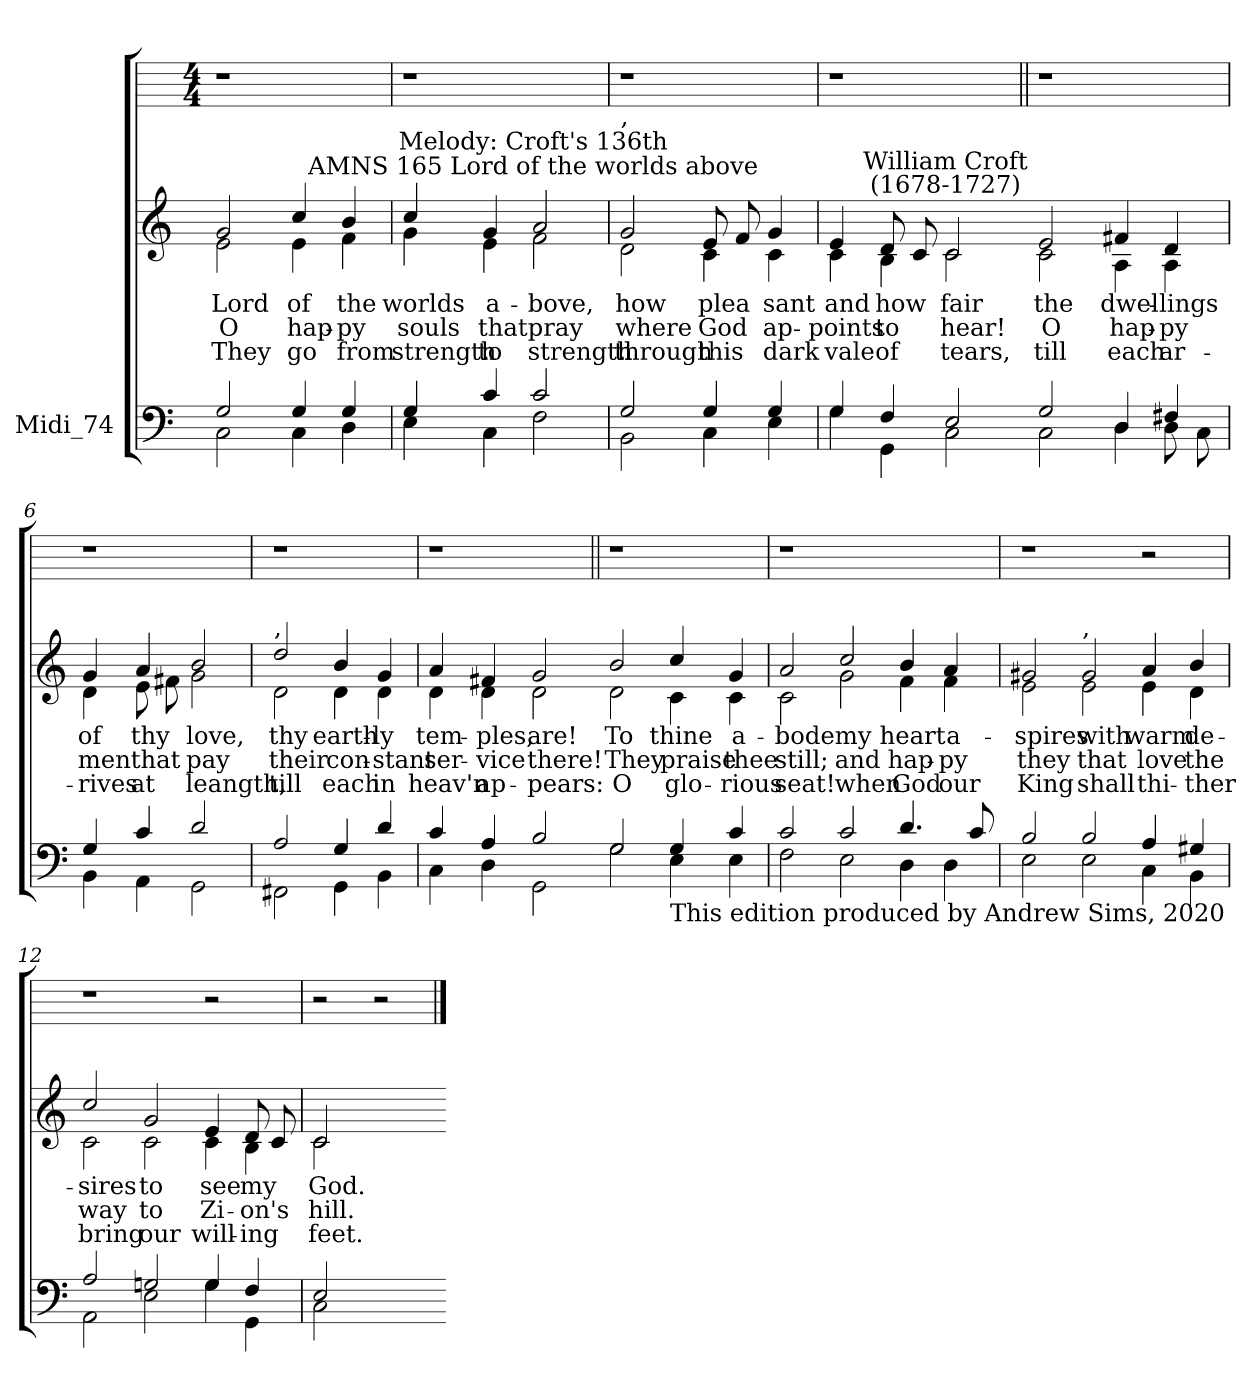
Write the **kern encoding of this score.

**kern	**kern	**text	**text	**text	**kern
*part3	*part2	*part2	*part2	*part2	*part1
*staff3	*staff2	*staff2	*staff2	*staff2	*staff1
*I"Midi_74	*	*	*	*	*
*clefF4	*clefG2	*	*	*	*
*k[]	*k[]	*	*	*	*
*C:	*C:	*	*	*	*
*	*	*	*	*	*M4/4
=1	=1	=1	=1	=1	=1
*^	*	*	*	*	*
!	!	!LO:TX:a:cj:t=Isaac Watts\n(1674-1748)	!	!	!	!
!	!	!	!LO:LY:b	!LO:LY:b	!LO:LY:b	!
*	*	*^	*	*	*	*
2G/	2C\	2g/	2e\	Lord	O	They	1r
!	!	!	!	!LO:LY:b	!LO:LY:b	!LO:LY:b	!
4G/	4C\	4cc/	4e\	of	hap-	-go	.
!	!	!	!	!LO:LY:b	!LO:LY:b	!LO:LY:b	!
4G/	4D\	4b/	4f\	the	py	from	.
=2	=2	=2	=2	=2	=2	=2	=2
!	!	!	!	!LO:LY:b	!LO:LY:b	!LO:LY:b	!
4G/	4E\	4cc/	4g\	worlds	souls	strength	1r
!	!	!	!	!LO:LY:b	!LO:LY:b	!LO:LY:b	!
4c/	4C\	4g/	4e\	a-	-that	to	.
!	!	!LO:TX:a:cj:t=AMNS 165 Lord of the worlds above	!	!	!	!	!
!	!	!LO:TX:a:cj:t=Melody&colon; Croft's 136th	!	!	!	!	!
!	!	!	!	!LO:LY:b	!LO:LY:b	!LO:LY:b	!
2c/	2F\	2a/	2f\	bove,	pray	strength	.
=3	=3	=3	=3	=3	=3	=3	=3
!	!	!LO:TX:a:t=,	!	!	!	!	!
!	!	!	!	!LO:LY:b	!LO:LY:b	!LO:LY:b	!
2G/	2BB\	2g/	2d\	how	where	through	1r
!	!	!	!	!LO:LY:b	!LO:LY:b	!LO:LY:b	!
4G/	4C\	8e/	4c\	plea	God	this	.
.	.	8f/	.	.	.	.	.
!	!	!	!	!LO:LY:b	!LO:LY:b	!LO:LY:b	!
4G/	4E\	4g/	4c\	sant	ap-	-dark	.
=4	=4	=4	=4	=4	=4	=4	=4
!	!	!	!	!LO:LY:b	!LO:LY:b	!LO:LY:b	!
4G/	4G\	4e/	4c\	and	points	vale	1r
!	!	!	!	!LO:LY:b	!LO:LY:b	!LO:LY:b	!
4F/	4GG\	8d/	4B\	how	to	of	.
.	.	8c/	.	.	.	.	.
!	!	!LO:TX:a:cj:t=William Croft\n(1678-1727)	!	!	!	!	!
!	!	!	!	!LO:LY:b	!LO:LY:b	!LO:LY:b	!
2E/	2C\	2c/	2c\	fair	hear!	tears,	.
!!LO:LB:g=z
=5-	=5-	=5-	=5-	=5||	=5||	=5||	=5||
!	!	!	!	!LO:LY:b	!LO:LY:b	!LO:LY:b	!
2G/	2C\	2e/	2c\	the	O	till	1r
!	!	!	!	!LO:LY:b	!LO:LY:b	!LO:LY:b	!
4D/	4D\	4f#X/	4A\	dwel-	-hap-	-each	.
!	!	!	!	!LO:LY:b	!LO:LY:b	!LO:LY:b	!
4F#X/	8D\	4d/	4A\	lings	py	ar-	.
.	8C\	.	.	.	.	.	.
=6	=6	=6	=6	=6	=6	=6	=6
!	!	!	!	!LO:LY:b	!LO:LY:b	!LO:LY:b	!
4G/	4BB\	4g/	4d\	-of	men	rives	1r
!	!	!	!	!LO:LY:b	!LO:LY:b	!LO:LY:b	!
4c/	4AA\	4a/	8e\	thy	that	at	.
.	.	.	8f#X\	.	.	.	.
!	!	!	!	!LO:LY:b	!LO:LY:b	!LO:LY:b	!
2d/	2GG\	2b/	2g\	love,	pay	leangth,	.
=7	=7	=7	=7	=7	=7	=7	=7
!	!	!LO:TX:a:t=,	!	!	!	!	!
!	!	!	!	!LO:LY:b	!LO:LY:b	!LO:LY:b	!
2A/	2FF#X\	2dd/	2d\	thy	their	till	1r
!	!	!	!	!LO:LY:b	!LO:LY:b	!LO:LY:b	!
4G/	4GG\	4b/	4d\	earth-	-con-	-each	.
!	!	!	!	!LO:LY:b	!LO:LY:b	!LO:LY:b	!
4d/	4BB\	4g/	4d\	ly	stant	in	.
=8	=8	=8	=8	=8	=8	=8	=8
!	!	!	!	!LO:LY:b	!LO:LY:b	!LO:LY:b	!
4c/	4C\	4a/	4d\	tem-	-ser-	-heav'n	1r
!	!	!	!	!LO:LY:b	!LO:LY:b	!LO:LY:b	!
4A/	4D\	4f#X/	4d\	ples,	vice	ap-	.
!	!	!	!	!LO:LY:b	!LO:LY:b	!LO:LY:b	!
2B/	2GG\	2g/	2d\	-are!	there!	pears:	.
!!LO:LB:g=z
=9-	=9-	=9-	=9-	=9||	=9||	=9||	=9||
!	!	!	!	!LO:LY:b	!LO:LY:b	!LO:LY:b	!
2G/	2G\	2b/	2d\	To	They	O	1r
!LO:TX:b:t=This edition produced by Andrew Sims, 2020	!	!	!	!	!	!	!
!	!	!	!	!LO:LY:b	!LO:LY:b	!LO:LY:b	!
4G/	4E\	4cc/	4c\	thine	praise	glo-	.
!	!	!	!	!LO:LY:b	!LO:LY:b	!LO:LY:b	!
4c/	4E\	4g/	4c\	-a-	-thee	rious	.
=10	=10	=10	=10	=10	=10	=10	=10
!	!	!	!	!LO:LY:b	!LO:LY:b	!LO:LY:b	!
2c/	2F\	2a/	2c\	bode	still;	seat!	1r
!	!	!	!	!LO:LY:b	!LO:LY:b	!LO:LY:b	!
2c/	2E\	2cc/	2g\	my	and	when	.
!	!	!	!	!LO:LY:b	!LO:LY:b	!LO:LY:b	!
4.d/	4D\	4b/	4f\	heart	hap-	-God	2ryy
!	!	!	!	!LO:LY:b	!LO:LY:b	!LO:LY:b	!
.	4D\	4a/	4f\	a-	-py	our	.
8c/	.	.	.	.	.	.	.
=11	=11	=11	=11	=11	=11	=11	=11
!	!	!	!	!LO:LY:b	!LO:LY:b	!LO:LY:b	!
2B/	2E\	2g#X/	2e\	spires	they	King	1r
!	!	!LO:TX:a:t=,	!	!	!	!	!
!	!	!	!	!LO:LY:b	!LO:LY:b	!LO:LY:b	!
2B/	2E\	2g#/	2e\	with	that	shall	.
!	!	!	!	!LO:LY:b	!LO:LY:b	!LO:LY:b	!
4A/	4C\	4a/	4e\	warm	love	thi-	2r
!	!	!	!	!LO:LY:b	!LO:LY:b	!LO:LY:b	!
4G#X/	4BB\	4b/	4d\	-de-	-the	ther	.
=12	=12	=12	=12	=12	=12	=12	=12
!	!	!	!	!LO:LY:b	!LO:LY:b	!LO:LY:b	!
2A/	2AA\	2cc/	2c\	sires	way	bring	1r
!	!	!	!	!LO:LY:b	!LO:LY:b	!LO:LY:b	!
2Gn/	2E\	2g/	2c\	to	to	our	.
!	!	!	!	!LO:LY:b	!LO:LY:b	!LO:LY:b	!
4G/	4G\	4e/	4c\	see	Zi-	-will-	2r
!	!	!	!	!LO:LY:b	!LO:LY:b	!LO:LY:b	!
4F/	4GG\	8d/	4B\	-my	on's	ing	.
.	.	8c/	.	.	.	.	.
=13	=13	=13	=13	=13	=13	=13	=13
!	!	!	!	!LO:LY:b	!LO:LY:b	!LO:LY:b	!
2E/	2C\	2c/	2c\	God.	hill.	feet.	2r
2ryy	2ryy	2ryy	2ryy	.	.	.	2r
*v	*v	*	*	*	*	*	*
*	*v	*v	*	*	*	*
=-	=-	==	==	==	==
*-	*-	*-	*-	*-	*-
